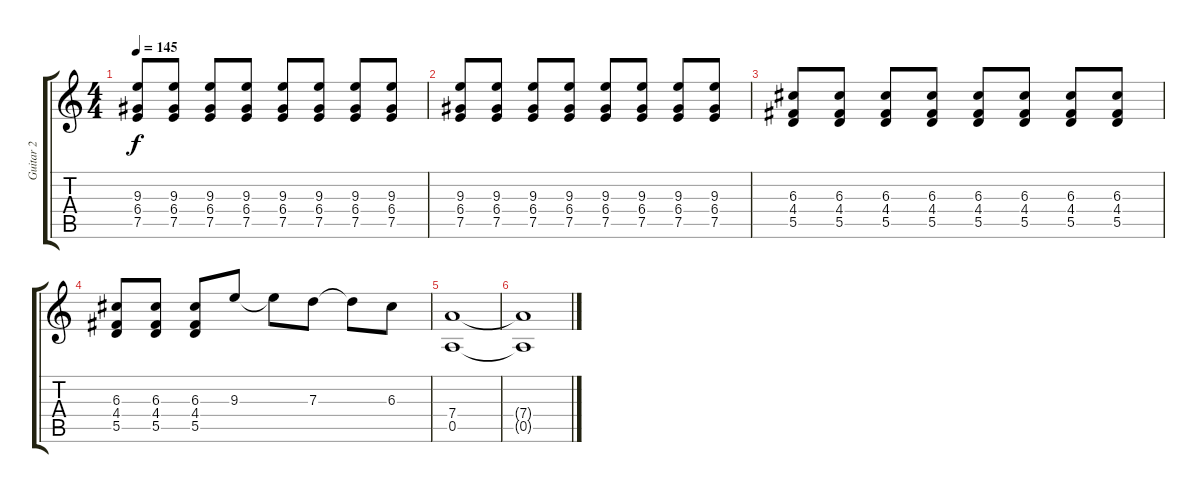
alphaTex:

\track ("Guitar 2" "Guitar 2") {instrument electricguitarjazz}
\staff {score tabs}
\tuning (E4 B3 G3 D3 A2 E2) {hide}
\ts (4 4)
\tempo 145
\clef g2
\ks c
(9.3 6.4 7.5).8{dy f} (9.3 6.4 7.5).8 (9.3 6.4 7.5).8 (9.3 6.4 7.5).8 (9.3 6.4 7.5).8 (9.3 6.4 7.5).8 (9.3 6.4 7.5).8 (9.3 6.4 7.5).8 |
(9.3 6.4 7.5).8 (9.3 6.4 7.5).8 (9.3 6.4 7.5).8 (9.3 6.4 7.5).8 (9.3 6.4 7.5).8 (9.3 6.4 7.5).8 (9.3 6.4 7.5).8 (9.3 6.4 7.5).8 |
(6.3 4.4 5.5).8 (6.3 4.4 5.5).8 (6.3 4.4 5.5).8 (6.3 4.4 5.5).8 (6.3 4.4 5.5).8 (6.3 4.4 5.5).8 (6.3 4.4 5.5).8 (6.3 4.4 5.5).8 |
(6.3 4.4 5.5).8 (6.3 4.4 5.5).8 (6.3 4.4 5.5).8 9.3.8 9.3{t}.8 7.3.8 7.3{t}.8 6.3.8 |
(7.4 0.5).1 |
(7.4{t} 0.5{t}).1
